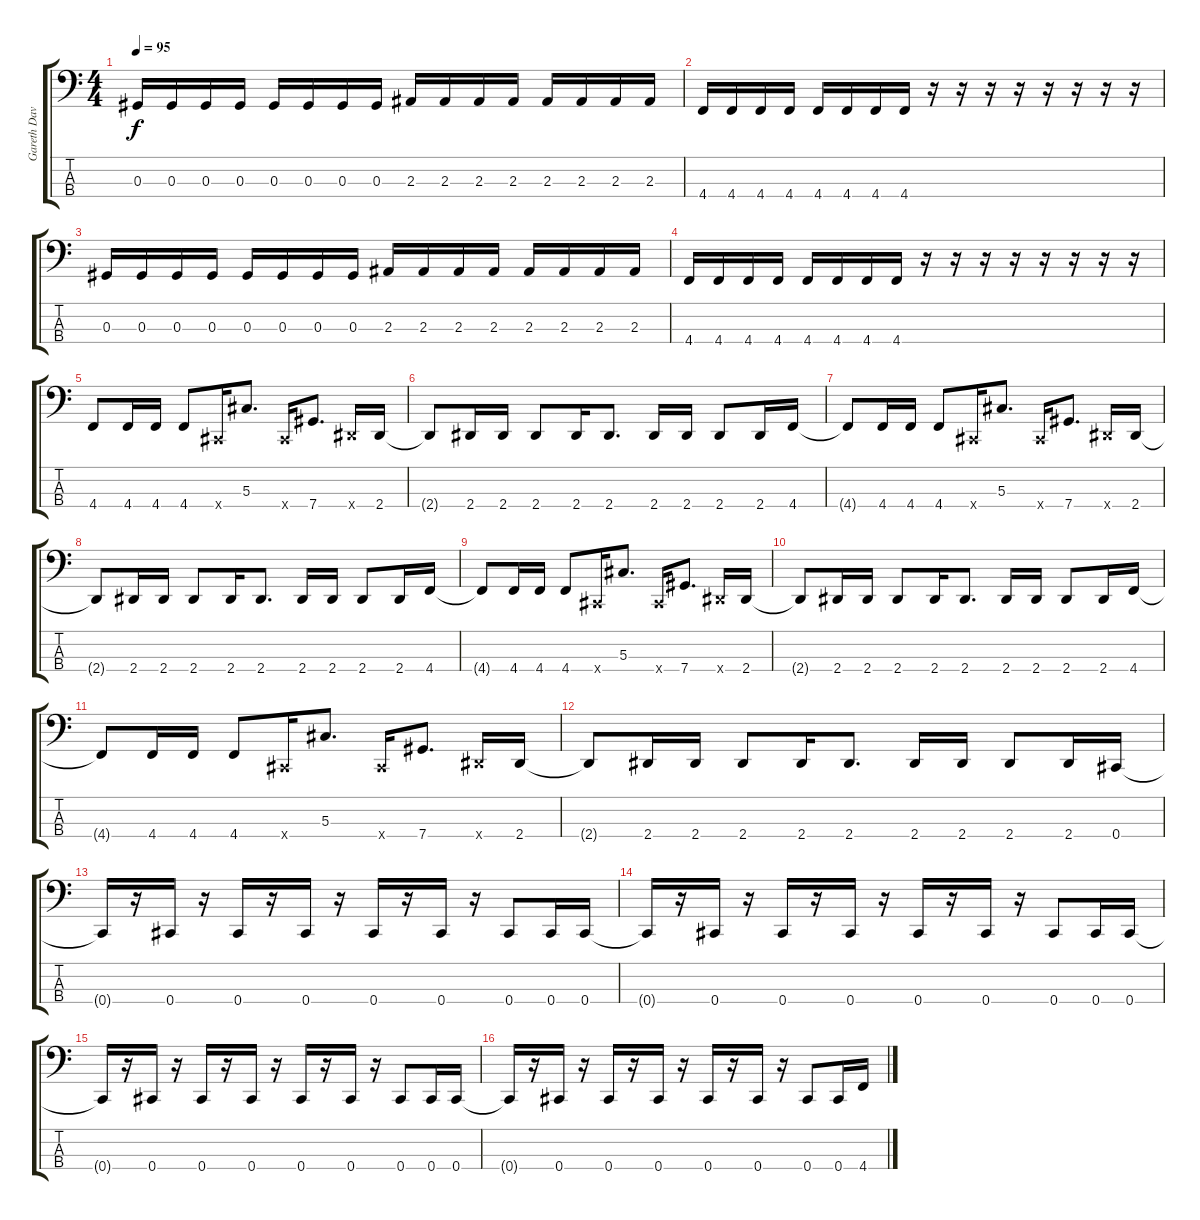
\track ("Gareth Davis" "Gareth Dav") {instrument electricbassfinger}
\staff {score tabs}
\tuning (Gb2 Db2 Ab1 Db1) {hide}
\ts (4 4)
\tempo 95
\clef f4
\ks c
0.3.16{dy f} 0.3.16 0.3.16 0.3.16 0.3.16 0.3.16 0.3.16 0.3.16 2.3.16 2.3.16 2.3.16 2.3.16 2.3.16 2.3.16 2.3.16 2.3.16 |
4.4.16 4.4.16 4.4.16 4.4.16 4.4.16 4.4.16 4.4.16 4.4.16 r.16 r.16 r.16 r.16 r.16 r.16 r.16 r.16 |
0.3.16 0.3.16 0.3.16 0.3.16 0.3.16 0.3.16 0.3.16 0.3.16 2.3.16 2.3.16 2.3.16 2.3.16 2.3.16 2.3.16 2.3.16 2.3.16 |
4.4.16 4.4.16 4.4.16 4.4.16 4.4.16 4.4.16 4.4.16 4.4.16 r.16 r.16 r.16 r.16 r.16 r.16 r.16 r.16 |
4.4.8 4.4.16 4.4.16 4.4.8 0.4{x}.16 5.3.8{d} 0.4{x}.16 7.4.8{d} 2.4{x}.16 2.4.16 |
2.4{t}.8 2.4.16 2.4.16 2.4.8 2.4.16 2.4.8{d} 2.4.16 2.4.16 2.4.8 2.4.16 4.4.16 |
4.4{t}.8 4.4.16 4.4.16 4.4.8 0.4{x}.16 5.3.8{d} 0.4{x}.16 7.4.8{d} 2.4{x}.16 2.4.16 |
2.4{t}.8 2.4.16 2.4.16 2.4.8 2.4.16 2.4.8{d} 2.4.16 2.4.16 2.4.8 2.4.16 4.4.16 |
4.4{t}.8 4.4.16 4.4.16 4.4.8 0.4{x}.16 5.3.8{d} 0.4{x}.16 7.4.8{d} 2.4{x}.16 2.4.16 |
2.4{t}.8 2.4.16 2.4.16 2.4.8 2.4.16 2.4.8{d} 2.4.16 2.4.16 2.4.8 2.4.16 4.4.16 |
4.4{t}.8 4.4.16 4.4.16 4.4.8 0.4{x}.16 5.3.8{d} 0.4{x}.16 7.4.8{d} 2.4{x}.16 2.4.16 |
2.4{t}.8 2.4.16 2.4.16 2.4.8 2.4.16 2.4.8{d} 2.4.16 2.4.16 2.4.8 2.4.16 0.4.16 |
0.4{t}.16 r.16 0.4.16 r.16 0.4.16 r.16 0.4.16 r.16 0.4.16 r.16 0.4.16 r.16 0.4.8 0.4.16 0.4.16 |
0.4{t}.16 r.16 0.4.16 r.16 0.4.16 r.16 0.4.16 r.16 0.4.16 r.16 0.4.16 r.16 0.4.8 0.4.16 0.4.16 |
0.4{t}.16 r.16 0.4.16 r.16 0.4.16 r.16 0.4.16 r.16 0.4.16 r.16 0.4.16 r.16 0.4.8 0.4.16 0.4.16 |
0.4{t}.16 r.16 0.4.16 r.16 0.4.16 r.16 0.4.16 r.16 0.4.16 r.16 0.4.16 r.16 0.4.8 0.4.16 4.4.16
